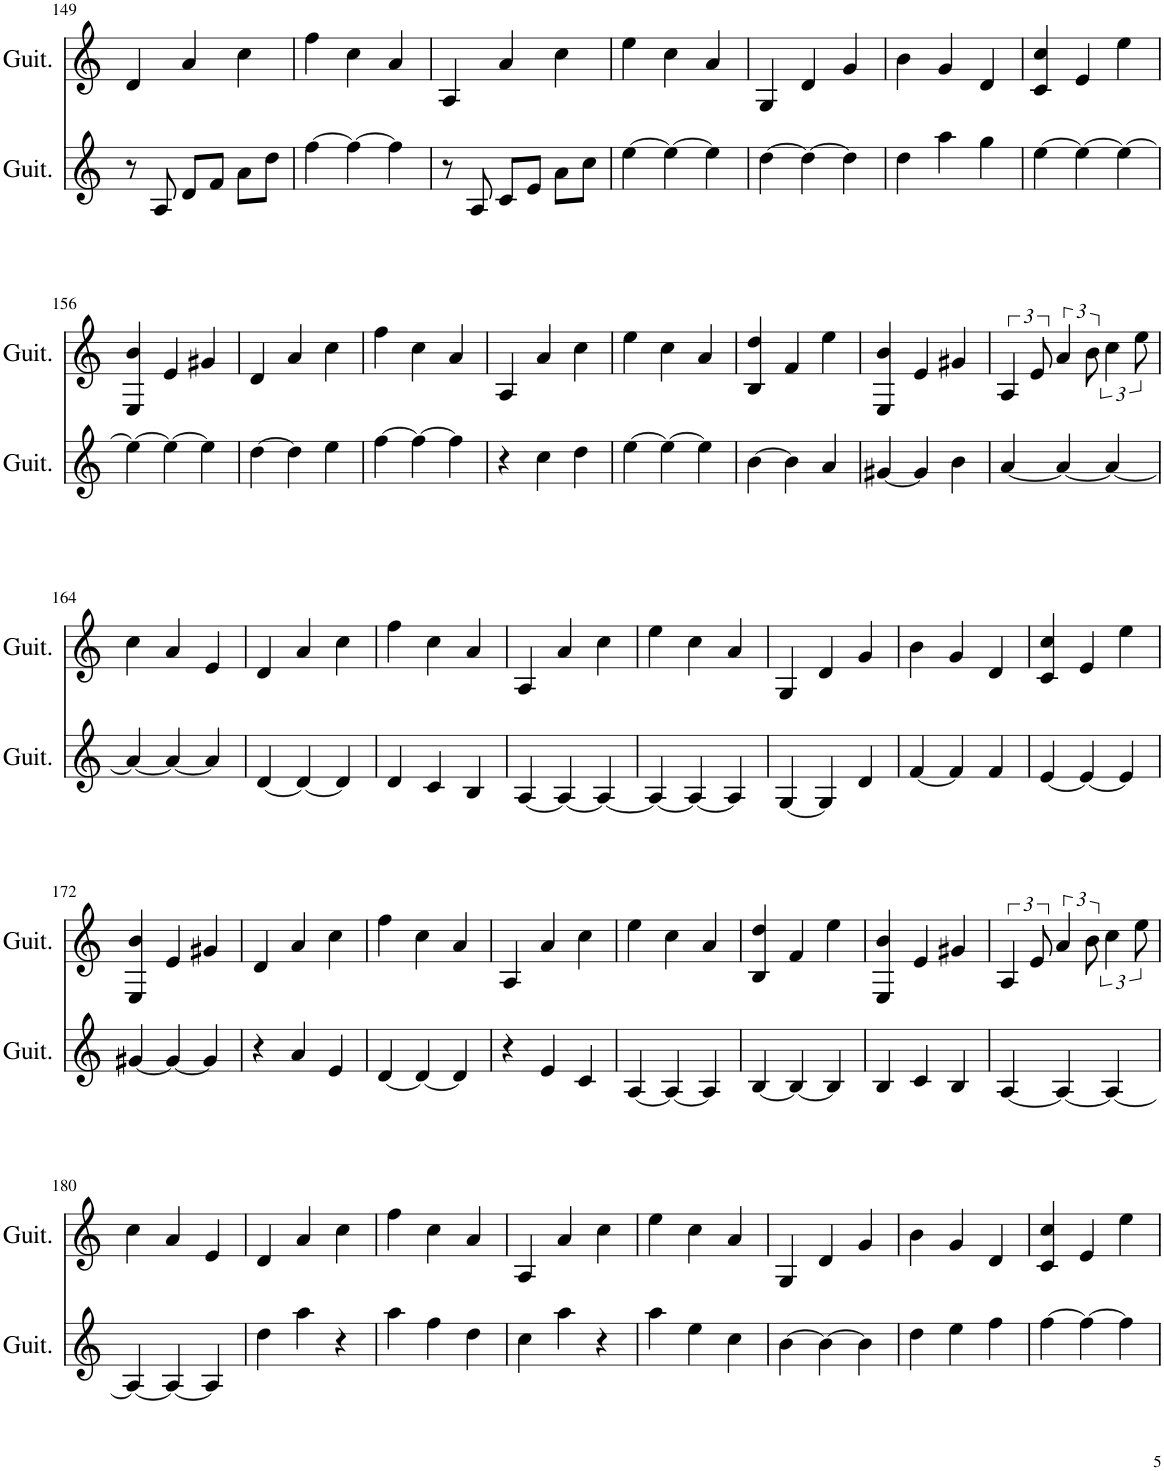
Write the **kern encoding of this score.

**kern	**kern
*part2	*part1
*staff2	*staff1
*I"吉他	*I"吉他
!!LO:PB:g=z
*clefG2	*clefG2
*Trd7c12	*Trd7c12
*k[]	*k[]
*M3/4	*M3/4
=149	=149
8r	4d/
8A/	.
8d/L	4a/
8f/J	.
8a\L	4cc\
8dd\J	.
=150	=150
[4ff\	4ff\
4ff\_	4cc\
4ff\]	4a/
=151	=151
8r	4A/
8A/	.
8c/L	4a/
8e/J	.
8a\L	4cc\
8cc\J	.
=152	=152
[4ee\	4ee\
4ee\_	4cc\
4ee\]	4a/
=153	=153
[4dd\	4G/
4dd\_	4d/
4dd\]	4g/
=154	=154
4dd\	4b\
4aa\	4g/
4gg\	4d/
=155	=155
[4ee\	4c/ 4cc/
4ee\_	4e/
4ee\_	4ee\
!!LO:LB:g=z
=156	=156
4ee\_	4E/ 4b/
4ee\_	4e/
4ee\]	4g#X/
=157	=157
[4dd\	4d/
4dd\]	4a/
4ee\	4cc\
=158	=158
[4ff\	4ff\
4ff\_	4cc\
4ff\]	4a/
=159	=159
4r	4A/
4cc\	4a/
4dd\	4cc\
=160	=160
[4ee\	4ee\
4ee\_	4cc\
4ee\]	4a/
=161	=161
[4b\	4B/ 4dd/
4b\]	4f/
4a/	4ee\
=162	=162
[4g#X/	4E/ 4b/
4g#/]	4e/
4b\	4g#X/
=163	=163
[4a/	6A/
.	12e/
4a/_	6a/
.	12b\
4a/_	6cc\
.	12ee\
!!LO:LB:g=z
=164	=164
4a/_	4cc\
4a/_	4a/
4a/]	4e/
=165	=165
[4d/	4d/
4d/_	4a/
4d/]	4cc\
=166	=166
4d/	4ff\
4c/	4cc\
4B/	4a/
=167	=167
[4A/	4A/
4A/_	4a/
4A/_	4cc\
=168	=168
4A/_	4ee\
4A/_	4cc\
4A/]	4a/
=169	=169
[4G/	4G/
4G/]	4d/
4d/	4g/
=170	=170
[4f/	4b\
4f/]	4g/
4f/	4d/
=171	=171
[4e/	4c/ 4cc/
4e/_	4e/
4e/]	4ee\
!!LO:LB:g=z
=172	=172
[4g#X/	4E/ 4b/
4g#/_	4e/
4g#/]	4g#X/
=173	=173
4r	4d/
4a/	4a/
4e/	4cc\
=174	=174
[4d/	4ff\
4d/_	4cc\
4d/]	4a/
=175	=175
4r	4A/
4e/	4a/
4c/	4cc\
=176	=176
[4A/	4ee\
4A/_	4cc\
4A/]	4a/
=177	=177
[4B/	4B/ 4dd/
4B/_	4f/
4B/]	4ee\
=178	=178
4B/	4E/ 4b/
4c/	4e/
4B/	4g#X/
=179	=179
[4A/	6A/
.	12e/
4A/_	6a/
.	12b\
4A/_	6cc\
.	12ee\
!!LO:LB:g=z
=180	=180
4A/_	4cc\
4A/_	4a/
4A/]	4e/
=181	=181
4dd\	4d/
4aa\	4a/
4r	4cc\
=182	=182
4aa\	4ff\
4ff\	4cc\
4dd\	4a/
=183	=183
4cc\	4A/
4aa\	4a/
4r	4cc\
=184	=184
4aa\	4ee\
4ee\	4cc\
4cc\	4a/
=185	=185
[4b\	4G/
4b\_	4d/
4b\]	4g/
=186	=186
4dd\	4b\
4ee\	4g/
4ff\	4d/
=187	=187
[4ff\	4c/ 4cc/
4ff\_	4e/
4ff\]	4ee\
=	=
*-	*-
